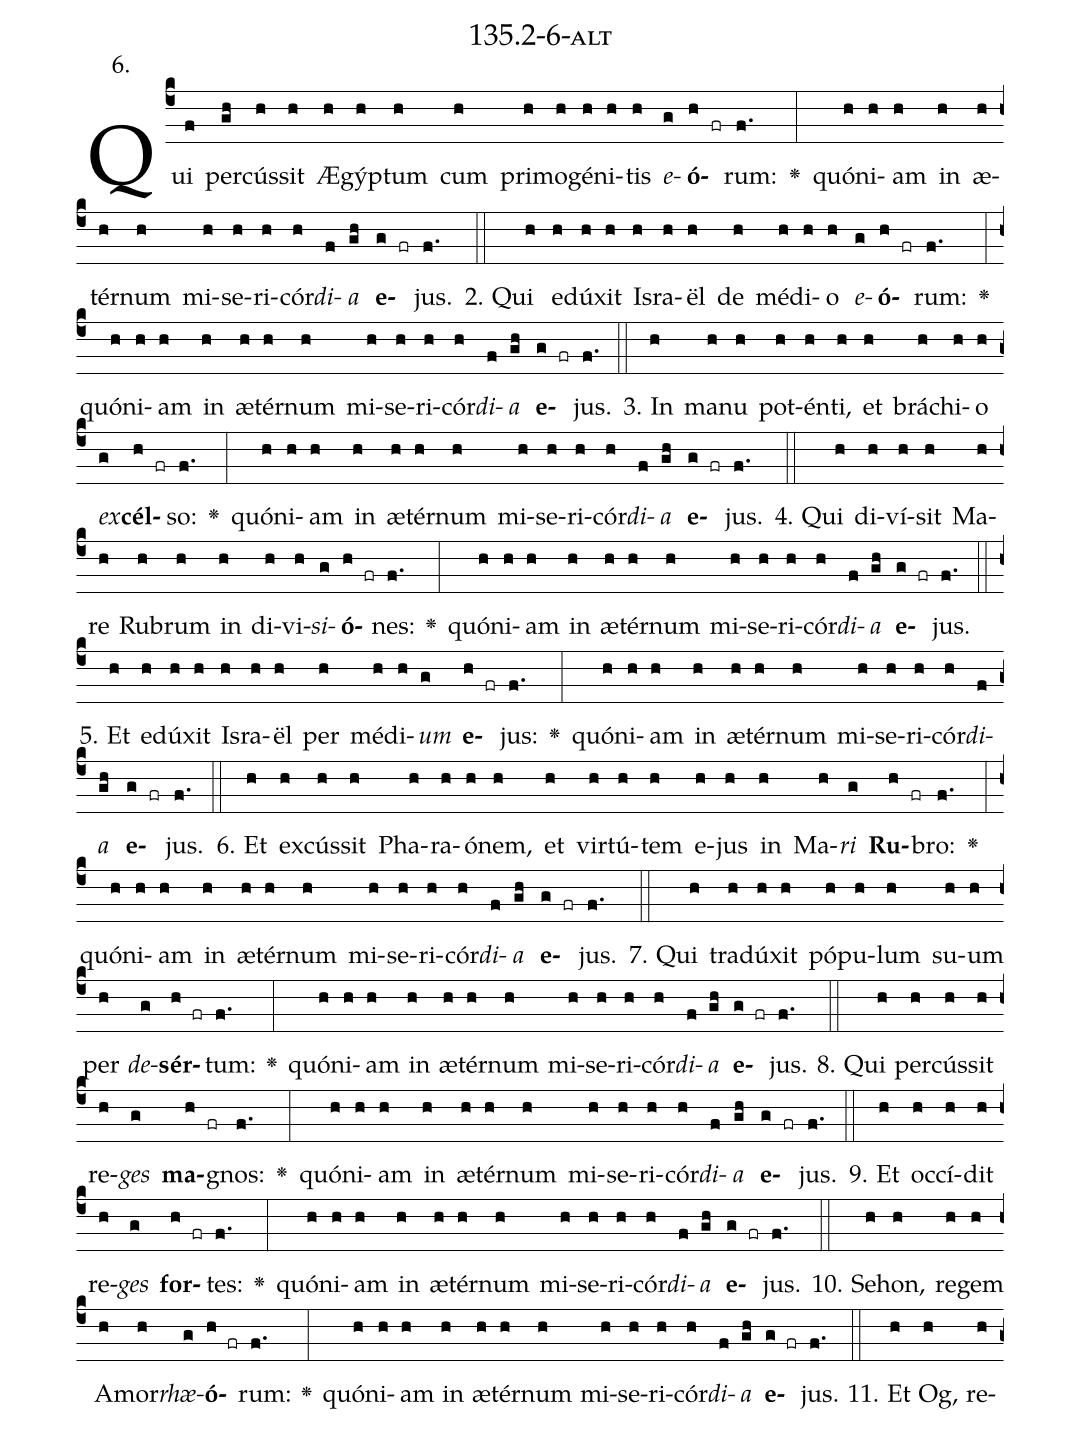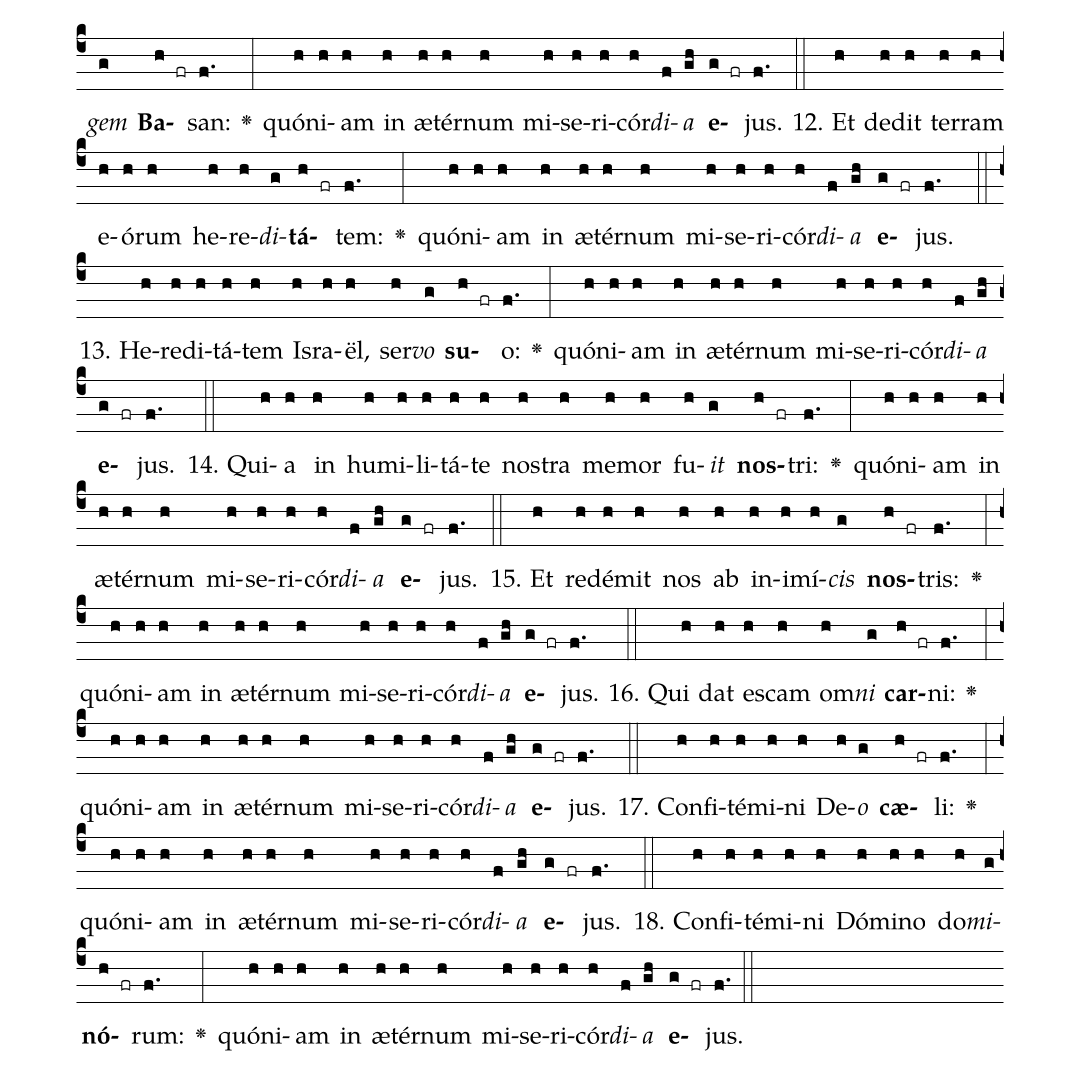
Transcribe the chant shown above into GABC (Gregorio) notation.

name: 135.2-6-alt;
annotation: 6.;
%%
(c4)Qui(f) per(gh)cús(h)sit(h) Æ(h)gýp(h)tum(h) cum(h) pri(h)mo(h)gé(h)ni(h)tis(h) <i>e</i>(g)<b>ó</b>(h fr)rum:(f.) <v>\greheightstar</v>(:) quón(h)i(h)am(h) in(h) æ(h)tér(h)num(h) mi(h)se(h)ri(h)cór(h)<i>di</i>(f)<i>a</i>(gh) <b>e</b>(g fr)jus.(f.) (::)
2. Qui(h) e(h)dú(h)xit(h) Is(h)ra(h)ël(h) de(h) mé(h)di(h)o(h) <i>e</i>(g)<b>ó</b>(h fr)rum:(f.) <v>\greheightstar</v>(:) quón(h)i(h)am(h) in(h) æ(h)tér(h)num(h) mi(h)se(h)ri(h)cór(h)<i>di</i>(f)<i>a</i>(gh) <b>e</b>(g fr)jus.(f.) (::)
3. In(h) ma(h)nu(h) pot(h)én(h)ti,(h) et(h) brá(h)chi(h)o(h) <i>ex</i>(g)<b>cél</b>(h fr)so:(f.) <v>\greheightstar</v>(:) quón(h)i(h)am(h) in(h) æ(h)tér(h)num(h) mi(h)se(h)ri(h)cór(h)<i>di</i>(f)<i>a</i>(gh) <b>e</b>(g fr)jus.(f.) (::)
4. Qui(h) di(h)ví(h)sit(h) Ma(h)re(h) Ru(h)brum(h) in(h) di(h)vi(h)<i>si</i>(g)<b>ó</b>(h fr)nes:(f.) <v>\greheightstar</v>(:) quón(h)i(h)am(h) in(h) æ(h)tér(h)num(h) mi(h)se(h)ri(h)cór(h)<i>di</i>(f)<i>a</i>(gh) <b>e</b>(g fr)jus.(f.) (::)
5. Et(h) e(h)dú(h)xit(h) Is(h)ra(h)ël(h) per(h) mé(h)di(h)<i>um</i>(g) <b>e</b>(h fr)jus:(f.) <v>\greheightstar</v>(:) quón(h)i(h)am(h) in(h) æ(h)tér(h)num(h) mi(h)se(h)ri(h)cór(h)<i>di</i>(f)<i>a</i>(gh) <b>e</b>(g fr)jus.(f.) (::)
6. Et(h) ex(h)cús(h)sit(h) Pha(h)ra(h)ó(h)nem,(h) et(h) vir(h)tú(h)tem(h) e(h)jus(h) in(h) Ma(h)<i>ri</i>(g) <b>Ru</b>(h fr)bro:(f.) <v>\greheightstar</v>(:) quón(h)i(h)am(h) in(h) æ(h)tér(h)num(h) mi(h)se(h)ri(h)cór(h)<i>di</i>(f)<i>a</i>(gh) <b>e</b>(g fr)jus.(f.) (::)
7. Qui(h) tra(h)dú(h)xit(h) pó(h)pu(h)lum(h) su(h)um(h) per(h) <i>de</i>(g)<b>sér</b>(h fr)tum:(f.) <v>\greheightstar</v>(:) quón(h)i(h)am(h) in(h) æ(h)tér(h)num(h) mi(h)se(h)ri(h)cór(h)<i>di</i>(f)<i>a</i>(gh) <b>e</b>(g fr)jus.(f.) (::)
8. Qui(h) per(h)cús(h)sit(h) re(h)<i>ges</i>(g) <b>ma</b>(h fr)gnos:(f.) <v>\greheightstar</v>(:) quón(h)i(h)am(h) in(h) æ(h)tér(h)num(h) mi(h)se(h)ri(h)cór(h)<i>di</i>(f)<i>a</i>(gh) <b>e</b>(g fr)jus.(f.) (::)
9. Et(h) oc(h)cí(h)dit(h) re(h)<i>ges</i>(g) <b>for</b>(h fr)tes:(f.) <v>\greheightstar</v>(:) quón(h)i(h)am(h) in(h) æ(h)tér(h)num(h) mi(h)se(h)ri(h)cór(h)<i>di</i>(f)<i>a</i>(gh) <b>e</b>(g fr)jus.(f.) (::)
10. Se(h)hon,(h) re(h)gem(h) A(h)mor(h)<i>rhæ</i>(g)<b>ó</b>(h fr)rum:(f.) <v>\greheightstar</v>(:) quón(h)i(h)am(h) in(h) æ(h)tér(h)num(h) mi(h)se(h)ri(h)cór(h)<i>di</i>(f)<i>a</i>(gh) <b>e</b>(g fr)jus.(f.) (::)
11. Et(h) Og,(h) re(h)<i>gem</i>(g) <b>Ba</b>(h fr)san:(f.) <v>\greheightstar</v>(:) quón(h)i(h)am(h) in(h) æ(h)tér(h)num(h) mi(h)se(h)ri(h)cór(h)<i>di</i>(f)<i>a</i>(gh) <b>e</b>(g fr)jus.(f.) (::)
12. Et(h) de(h)dit(h) ter(h)ram(h) e(h)ó(h)rum(h) he(h)re(h)<i>di</i>(g)<b>tá</b>(h fr)tem:(f.) <v>\greheightstar</v>(:) quón(h)i(h)am(h) in(h) æ(h)tér(h)num(h) mi(h)se(h)ri(h)cór(h)<i>di</i>(f)<i>a</i>(gh) <b>e</b>(g fr)jus.(f.) (::)
13. He(h)re(h)di(h)tá(h)tem(h) Is(h)ra(h)ël,(h) ser(h)<i>vo</i>(g) <b>su</b>(h fr)o:(f.) <v>\greheightstar</v>(:) quón(h)i(h)am(h) in(h) æ(h)tér(h)num(h) mi(h)se(h)ri(h)cór(h)<i>di</i>(f)<i>a</i>(gh) <b>e</b>(g fr)jus.(f.) (::)
14. Qui(h)a(h) in(h) hu(h)mi(h)li(h)tá(h)te(h) nos(h)tra(h) me(h)mor(h) fu(h)<i>it</i>(g) <b>nos</b>(h fr)tri:(f.) <v>\greheightstar</v>(:) quón(h)i(h)am(h) in(h) æ(h)tér(h)num(h) mi(h)se(h)ri(h)cór(h)<i>di</i>(f)<i>a</i>(gh) <b>e</b>(g fr)jus.(f.) (::)
15. Et(h) red(h)é(h)mit(h) nos(h) ab(h) in(h)i(h)mí(h)<i>cis</i>(g) <b>nos</b>(h fr)tris:(f.) <v>\greheightstar</v>(:) quón(h)i(h)am(h) in(h) æ(h)tér(h)num(h) mi(h)se(h)ri(h)cór(h)<i>di</i>(f)<i>a</i>(gh) <b>e</b>(g fr)jus.(f.) (::)
16. Qui(h) dat(h) es(h)cam(h) om(h)<i>ni</i>(g) <b>car</b>(h fr)ni:(f.) <v>\greheightstar</v>(:) quón(h)i(h)am(h) in(h) æ(h)tér(h)num(h) mi(h)se(h)ri(h)cór(h)<i>di</i>(f)<i>a</i>(gh) <b>e</b>(g fr)jus.(f.) (::)
17. Con(h)fi(h)té(h)mi(h)ni(h) De(h)<i>o</i>(g) <b>cæ</b>(h fr)li:(f.) <v>\greheightstar</v>(:) quón(h)i(h)am(h) in(h) æ(h)tér(h)num(h) mi(h)se(h)ri(h)cór(h)<i>di</i>(f)<i>a</i>(gh) <b>e</b>(g fr)jus.(f.) (::)
18. Con(h)fi(h)té(h)mi(h)ni(h) Dó(h)mi(h)no(h) do(h)<i>mi</i>(g)<b>nó</b>(h fr)rum:(f.) <v>\greheightstar</v>(:) quón(h)i(h)am(h) in(h) æ(h)tér(h)num(h) mi(h)se(h)ri(h)cór(h)<i>di</i>(f)<i>a</i>(gh) <b>e</b>(g fr)jus.(f.) (::)
